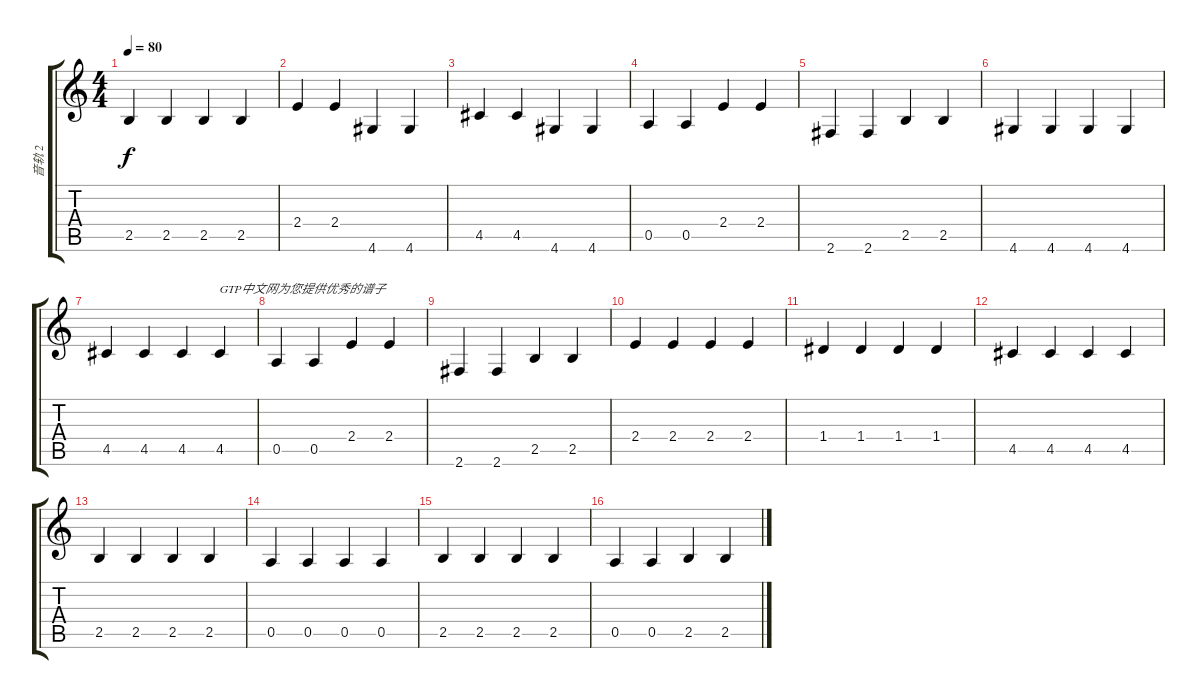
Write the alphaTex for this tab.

\track ("音轨 2" "音轨 2") {instrument acousticbass}
\staff {score tabs}
\tuning (E4 B3 G3 D3 A2 E2) {hide}
\ts (4 4)
\tempo 80
\clef g2
\ks c
2.5.4{dy f} 2.5.4 2.5.4 2.5.4 |
2.4.4 2.4.4 4.6.4 4.6.4 |
4.5.4 4.5.4 4.6.4 4.6.4 |
0.5.4 0.5.4 2.4.4 2.4.4 |
2.6.4 2.6.4 2.5.4 2.5.4 |
4.6.4 4.6.4 4.6.4 4.6.4 |
4.5.4 4.5.4 4.5.4 4.5.4{txt "GTP中文网为您提供优秀的谱子"} |
0.5.4 0.5.4 2.4.4 2.4.4 |
2.6.4 2.6.4 2.5.4 2.5.4 |
2.4.4 2.4.4 2.4.4 2.4.4 |
1.4.4 1.4.4 1.4.4 1.4.4 |
4.5.4 4.5.4 4.5.4 4.5.4 |
2.5.4 2.5.4 2.5.4 2.5.4 |
0.5.4 0.5.4 0.5.4 0.5.4 |
2.5.4 2.5.4 2.5.4 2.5.4 |
0.5.4 0.5.4 2.5.4 2.5.4
